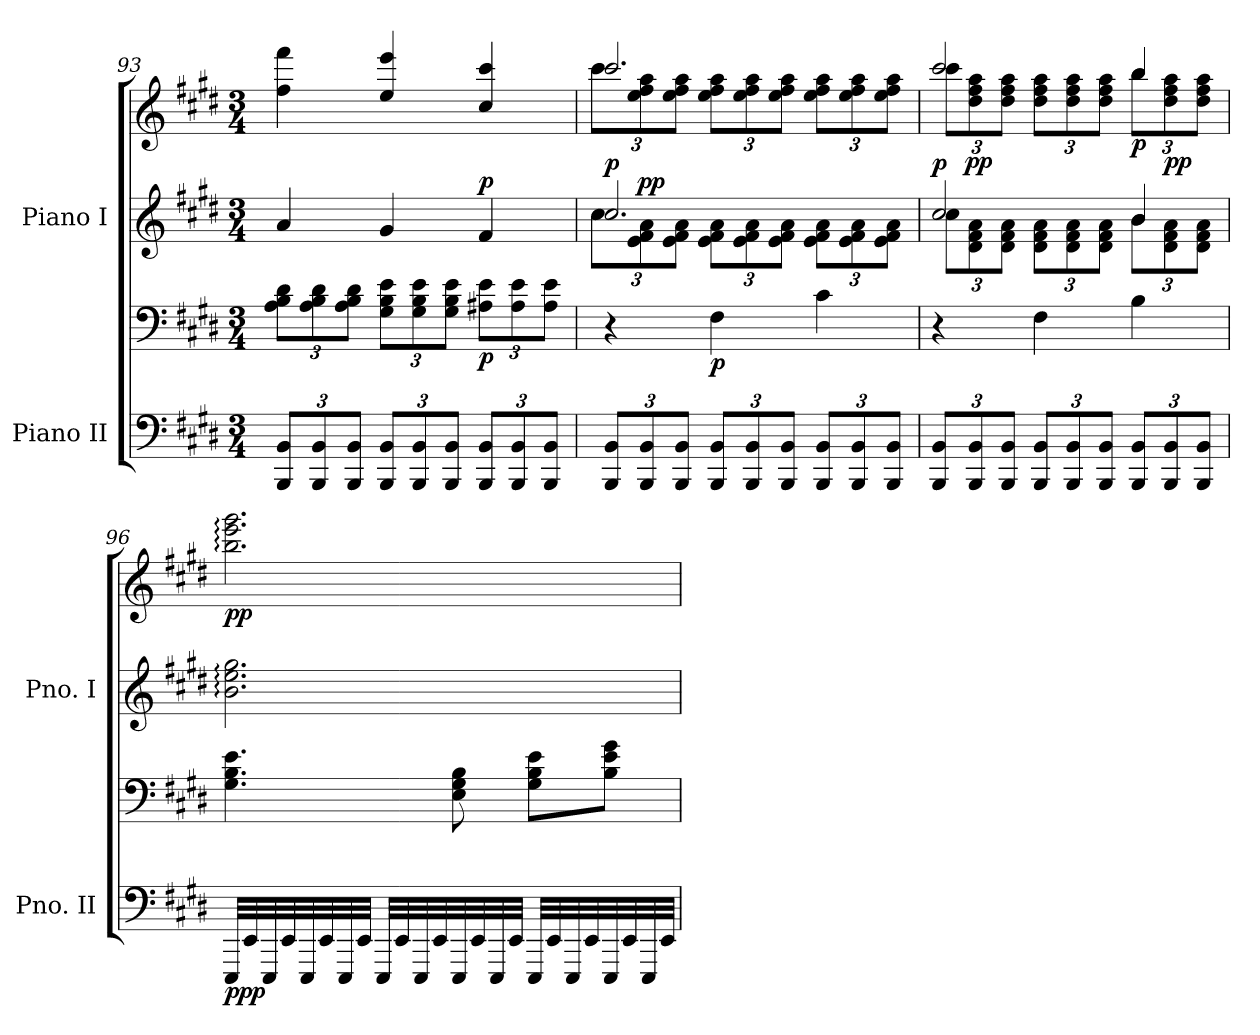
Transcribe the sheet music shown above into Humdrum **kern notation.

**kern	**kern	**dynam	**kern	**kern	**dynam
*part2	*part2	*part2	*part1	*part1	*part1
*staff4	*staff3	*staff3/4	*staff2	*staff1	*staff1/2
*I"Piano II	*	*	*I"Piano I	*	*
*I'Pno. II	*	*	*I'Pno. I	*	*
*clefF4	*clefF4	*	*clefG2	*clefG2	*
*k[f#c#g#d#]	*k[f#c#g#d#]	*	*k[f#c#g#d#]	*k[f#c#g#d#]	*
*M3/4	*M3/4	*	*M3/4	*M3/4	*
*Xbrackettup	*Xbrackettup	*	*	*	*
=93	=93	=93	=93	=93	=93
12BBB/ 12BB/L	12A\ 12B\ 12d#\L	.	4a/	4ff#\ 4fff#\	.
12BBB/ 12BB/	12A\ 12B\ 12d#\	.	.	.	.
12BBB/ 12BB/J	12A\ 12B\ 12d#\J	.	.	.	.
12BBB/ 12BB/L	12G#\ 12B\ 12e\L	.	4g#/	4ee/ 4eee/	.
12BBB/ 12BB/	12G#\ 12B\ 12e\	.	.	.	.
12BBB/ 12BB/J	12G#\ 12B\ 12e\J	.	.	.	.
!	!	!LO:DY:b	!	!	!LO:DY:a=2
12BBB/ 12BB/L	12A#X\ 12e\L	p	4f#/	4cc#/ 4ccc#/	p
12BBB/ 12BB/	12A#\ 12e\	.	.	.	.
12BBB/ 12BB/J	12A#\ 12e\J	.	.	.	.
!!LO:LB:g=z
=94	=94	=94	=94	=94	=94
*	*	*	*^	*^	*
*	*	*	*	*Xbrackettup	*	*Xbrackettup	*
!	!	!	!	!	!	!	!LO:DY:a=2
12BBB/ 12BB/L	4r	.	2.cc#/	12cc#\L	2.ccc#/	12ccc#\L	p
!	!	!	!	!	!	!	!LO:DY:a=2
12BBB/ 12BB/	.	.	.	12e\ 12f#\ 12a\	.	12ee\ 12ff#\ 12aa\	pp
12BBB/ 12BB/J	.	.	.	12e\ 12f#\ 12a\J	.	12ee\ 12ff#\ 12aa\J	.
!	!	!LO:DY:b	!	!	!	!	!
12BBB/ 12BB/L	4F#\	p	.	12e\ 12f#\ 12a\L	.	12ee\ 12ff#\ 12aa\L	.
12BBB/ 12BB/	.	.	.	12e\ 12f#\ 12a\	.	12ee\ 12ff#\ 12aa\	.
12BBB/ 12BB/J	.	.	.	12e\ 12f#\ 12a\J	.	12ee\ 12ff#\ 12aa\J	.
12BBB/ 12BB/L	4c#\	.	.	12e\ 12f#\ 12a\L	.	12ee\ 12ff#\ 12aa\L	.
12BBB/ 12BB/	.	.	.	12e\ 12f#\ 12a\	.	12ee\ 12ff#\ 12aa\	.
12BBB/ 12BB/J	.	.	.	12e\ 12f#\ 12a\J	.	12ee\ 12ff#\ 12aa\J	.
=95	=95	=95	=95	=95	=95	=95	=95
!	!	!	!	!	!	!	!LO:DY:a=2
12BBB/ 12BB/L	4r	.	2cc#/	12cc#\L	2ccc#/	12ccc#\L	p
!	!	!	!	!	!	!	!LO:DY:b
12BBB/ 12BB/	.	.	.	12d#\ 12f#\ 12a\	.	12dd#\ 12ff#\ 12aa\	pp
12BBB/ 12BB/J	.	.	.	12d#\ 12f#\ 12a\J	.	12dd#\ 12ff#\ 12aa\J	.
12BBB/ 12BB/L	4F#\	.	.	12d#\ 12f#\ 12a\L	.	12dd#\ 12ff#\ 12aa\L	.
12BBB/ 12BB/	.	.	.	12d#\ 12f#\ 12a\	.	12dd#\ 12ff#\ 12aa\	.
12BBB/ 12BB/J	.	.	.	12d#\ 12f#\ 12a\J	.	12dd#\ 12ff#\ 12aa\J	.
!	!	!	!	!	!	!	!LO:DY:b
12BBB/ 12BB/L	4B\	.	4b/	12b\L	4bb/	12bb\L	p
!	!	!	!	!	!	!	!LO:DY:b
12BBB/ 12BB/	.	.	.	12d#\ 12f#\ 12a\	.	12dd#\ 12ff#\ 12aa\	pp
12BBB/ 12BB/J	.	.	.	12d#\ 12f#\ 12a\J	.	12dd#\ 12ff#\ 12aa\J	.
!!LO:LB:g=z
=96	=96	=96	=96	=96	=96	=96	=96
!	!	!LO:DY:b=2	!	!	!	!	!
!	!	!LO:DY:n=1:b	!	!	!	!	!LO:DY:b
*	*	*	*v	*v	*	*	*
*	*	*	*	*v	*v	*
32EEE/LLL	4.G#\ 4.B\ 4.e\	pp p	2.b\: 2.ee\: 2.gg#\:	2.bb\: 2.eee\: 2.ggg#\:	pp
32EE/	.	.	.	.	.
32EEE/	.	.	.	.	.
32EE/	.	.	.	.	.
32EEE/	.	.	.	.	.
32EE/	.	.	.	.	.
32EEE/	.	.	.	.	.
32EE/JJJ	.	.	.	.	.
32EEE/LLL	.	.	.	.	.
32EE/	.	.	.	.	.
32EEE/	.	.	.	.	.
32EE/	.	.	.	.	.
32EEE/	8E\ 8G#\ 8B\	.	.	.	.
32EE/	.	.	.	.	.
32EEE/	.	.	.	.	.
32EE/JJJ	.	.	.	.	.
32EEE/LLL	8G#\ 8B\ 8e\L	.	.	.	.
32EE/	.	.	.	.	.
32EEE/	.	.	.	.	.
32EE/	.	.	.	.	.
32EEE/	8B\ 8e\ 8g#\J	.	.	.	.
32EE/	.	.	.	.	.
32EEE/	.	.	.	.	.
32EE/JJJ	.	.	.	.	.
=	=	=	=	=	=
*-	*-	*-	*-	*-	*-
